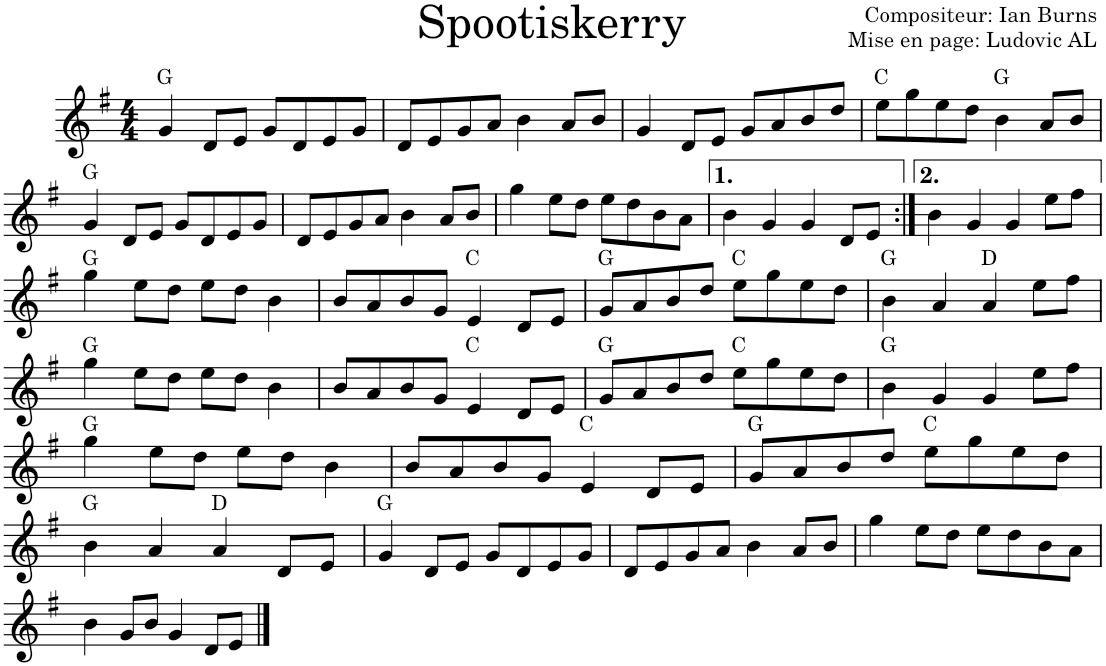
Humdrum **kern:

**kern	**harte
*part1	*part1
*staff1	*
*I"Voice	*
*I'V	*
*clefG2	*
*k[f#]	*
*M4/4	*
=1	=1
4g/	G:maj
8d/L	.
8e/J	.
8g/L	.
8d/	.
8e/	.
8g/J	.
=2	=2
8d/L	.
8e/	.
8g/	.
8a/J	.
4b\	.
8a/L	.
8b/J	.
=3	=3
4g/	.
8d/L	.
8e/J	.
8g/L	.
8a/	.
8b/	.
8dd/J	.
=4	=4
8ee\L	C:maj
8gg\	.
8ee\	.
8dd\J	.
4b\	G:maj
8a/L	.
8b/J	.
!!LO:LB:g=z
=5	=5
4g/	G:maj
8d/L	.
8e/J	.
8g/L	.
8d/	.
8e/	.
8g/J	.
=6	=6
8d/L	.
8e/	.
8g/	.
8a/J	.
4b\	.
8a/L	.
8b/J	.
=7	=7
4gg\	.
8ee\L	.
8dd\J	.
8ee\L	.
8dd\	.
8b\	.
8a\J	.
=8	=8
4b\	.
4g/	.
4g/	.
8d/L	.
8e/J	.
=8X1:|!	=8X1:|!
4b\	.
4g/	.
4g/	.
8ee\L	.
8ff#\J	.
!!LO:LB:g=z
=9	=9
4gg\	G:maj
8ee\L	.
8dd\J	.
8ee\L	.
8dd\J	.
4b\	.
=10	=10
8b/L	.
8a/	.
8b/	.
8g/J	.
4e/	C:maj
8d/L	.
8e/J	.
=11	=11
8g/L	G:maj
8a/	.
8b/	.
8dd/J	.
8ee\L	C:maj
8gg\	.
8ee\	.
8dd\J	.
=12	=12
4b\	G:maj
4a/	.
4a/	D:maj
8ee\L	.
8ff#\J	.
!!LO:LB:g=z
=13	=13
4gg\	G:maj
8ee\L	.
8dd\J	.
8ee\L	.
8dd\J	.
4b\	.
=14	=14
8b/L	.
8a/	.
8b/	.
8g/J	.
4e/	C:maj
8d/L	.
8e/J	.
=15	=15
8g/L	G:maj
8a/	.
8b/	.
8dd/J	.
8ee\L	C:maj
8gg\	.
8ee\	.
8dd\J	.
=16	=16
4b\	G:maj
4g/	.
4g/	.
8ee\L	.
8ff#\J	.
!!LO:LB:g=z
=17	=17
4gg\	G:maj
8ee\L	.
8dd\J	.
8ee\L	.
8dd\J	.
4b\	.
=18	=18
8b/L	.
8a/	.
8b/	.
8g/J	.
4e/	C:maj
8d/L	.
8e/J	.
=19	=19
8g/L	G:maj
8a/	.
8b/	.
8dd/J	.
8ee\L	C:maj
8gg\	.
8ee\	.
8dd\J	.
!!LO:LB:g=z
=20	=20
4b\	G:maj
4a/	.
4a/	D:maj
8d/L	.
8e/J	.
=21	=21
4g/	G:maj
8d/L	.
8e/J	.
8g/L	.
8d/	.
8e/	.
8g/J	.
=22	=22
8d/L	.
8e/	.
8g/	.
8a/J	.
4b\	.
8a/L	.
8b/J	.
=23	=23
4gg\	.
8ee\L	.
8dd\J	.
8ee\L	.
8dd\	.
8b\	.
8a\J	.
!!LO:LB:g=z
=24	=24
4b\	.
8g/L	.
8b/J	.
4g/	.
8d/L	.
8e/J	.
==	==
*-	*-
